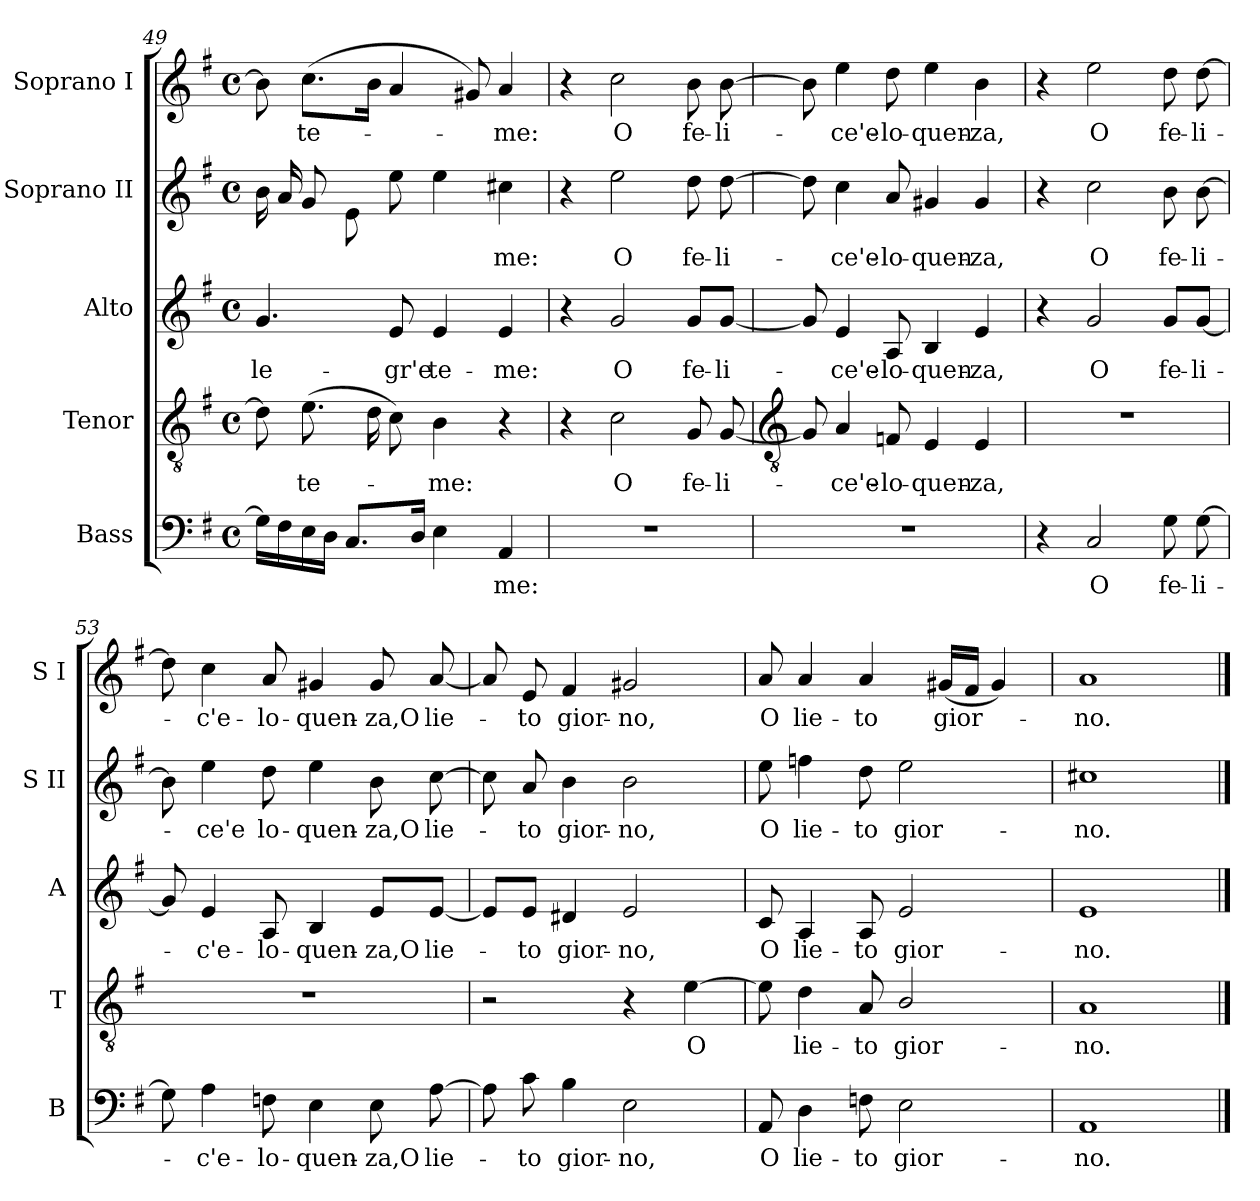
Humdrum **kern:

**kern	**text	**kern	**text	**kern	**text	**kern	**text	**kern	**text
*part5	*part5	*part4	*part4	*part3	*part3	*part2	*part2	*part1	*part1
*staff5	*staff5	*staff4	*staff4	*staff3	*staff3	*staff2	*staff2	*staff1	*staff1
*I"Bass	*	*I"Tenor	*	*I"Alto	*	*I"Soprano II	*	*I"Soprano I	*
*I'B	*	*I'T	*	*I'A	*	*I'S II	*	*I'S I	*
*clefF4	*	*clefGv2	*	*clefG2	*	*clefG2	*	*clefG2	*
*k[f#]	*	*k[f#]	*	*k[f#]	*	*k[f#]	*	*k[f#]	*
*G:	*	*G:	*	*G:	*	*G:	*	*G:	*
*M4/4	*	*M4/4	*	*M4/4	*	*M4/4	*	*M4/4	*
*met(c)	*	*met(c)	*	*met(c)	*	*met(c)	*	*met(c)	*
=49	=49	=49	=49	=49	=49	=49	=49	=49	=49
!	!	!	!	!	!LO:LY:b	!	!	!	!
16GL]	.	8d]	.	4.g	-le-	16bLL	.	8b]	.
16F#	.	.	.	.	.	16a	.	.	.
!	!	!	!LO:LY:b	!	!	!	!	!	!LO:LY:b
16E	.	(>8.eL	te-	.	.	8gJ	.	(<8.ccL	te-
16DJJ	.	.	.	.	.	.	.	.	.
8.CL	.	.	.	.	.	8e\L	.	.	.
.	.	16dL	.	.	.	.	.	16bJ	.
!	!	!	!	!	!LO:LY:b	!	!	!	!
.	.	8cJ)	.	8e	-gr'e	8eeJ	.	4a	.
16DJ	.	.	.	.	.	.	.	.	.
!	!	!	!LO:LY:b	!	!LO:LY:b	!	!	!	!
4E	.	4B	me:	4e	te-	4ee	.	.	.
.	.	.	.	.	.	.	.	8g#X)	.
!	!LO:LY:b	!	!	!	!LO:LY:b	!	!LO:LY:b	!	!LO:LY:b
4AA	me:	4r	.	4e	-me:	4cc#X	me:	4a	me:
=50	=50	=50	=50	=50	=50	=50	=50	=50	=50
1r	.	4r	.	4r	.	4r	.	4r	.
!	!	!	!LO:LY:b	!	!LO:LY:b	!	!LO:LY:b	!	!LO:LY:b
.	.	2c	O	2g	O	2ee	O	2cc	O
!	!	!	!LO:LY:b	!	!LO:LY:b	!	!LO:LY:b	!	!LO:LY:b
.	.	8G	fe-	8g/L	fe-	8dd	fe-	8b	fe-
!	!	!	!LO:LY:b	!	!LO:LY:b	!	!LO:LY:b	!	!LO:LY:b
.	.	[8G	-li-	[8g/J	-li-	[8dd	-li-	[8b	-li-
!!LO:LB:g=z
=51	=51	=51	=51	=51	=51	=51	=51	=51	=51
*	*	*clefGv2	*	*	*	*	*	*	*
1r	.	8G]	.	8g]	.	8dd]	.	8b]	.
!	!	!	!LO:LY:b	!	!LO:LY:b	!	!LO:LY:b	!	!LO:LY:b
.	.	4A	ce'e-	4e	ce'e-	4cc	ce'e-	4ee	ce'e-
!	!	!	!LO:LY:b	!	!LO:LY:b	!	!LO:LY:b	!	!LO:LY:b
.	.	8Fn	-lo-	8A	-lo-	8a	-lo-	8dd	-lo-
!	!	!	!LO:LY:b	!	!LO:LY:b	!	!LO:LY:b	!	!LO:LY:b
.	.	4E	-quen-	4B	-quen-	4g#X	-quen-	4ee	-quen-
!	!	!	!LO:LY:b	!	!LO:LY:b	!	!LO:LY:b	!	!LO:LY:b
.	.	4E	-za,	4e	-za,	4g#	-za,	4b	-za,
=52	=52	=52	=52	=52	=52	=52	=52	=52	=52
4r	.	1r	.	4r	.	4r	.	4r	.
!	!LO:LY:b	!	!	!	!LO:LY:b	!	!LO:LY:b	!	!LO:LY:b
2C	O	.	.	2g	O	2cc	O	2ee	O
!	!LO:LY:b	!	!	!	!LO:LY:b	!	!LO:LY:b	!	!LO:LY:b
8G	fe-	.	.	8g/L	fe-	8b	fe-	8dd	fe-
!	!LO:LY:b	!	!	!	!LO:LY:b	!	!LO:LY:b	!	!LO:LY:b
[8G	-li-	.	.	[8g/J	-li-	[8b	-li-	[8dd	-li-
=53	=53	=53	=53	=53	=53	=53	=53	=53	=53
8G]	.	1r	.	8g]	.	8b]	.	8dd]	.
!	!LO:LY:b	!	!	!	!LO:LY:b	!	!LO:LY:b	!	!LO:LY:b
4A	c'e-	.	.	4e	c'e-	4ee	ce'e	4cc	c'e-
!	!LO:LY:b	!	!	!	!LO:LY:b	!	!LO:LY:b	!	!LO:LY:b
8Fn	-lo-	.	.	8A	-lo-	8dd	lo-	8a	-lo-
!	!LO:LY:b	!	!	!	!LO:LY:b	!	!LO:LY:b	!	!LO:LY:b
4E	-quen-	.	.	4B	-quen-	4ee	-quen-	4g#X	-quen-
!	!LO:LY:b	!	!	!	!LO:LY:b	!	!LO:LY:b	!	!LO:LY:b
8E	-za,O	.	.	8e/L	-za,O	8b	-za,O	8g#	-za,O
!	!LO:LY:b	!	!	!	!LO:LY:b	!	!LO:LY:b	!	!LO:LY:b
[8A	lie-	.	.	[8e/J	lie-	[8cc	lie-	[8a	lie-
=54	=54	=54	=54	=54	=54	=54	=54	=54	=54
8A]	.	2r	.	8e/L]	.	8cc]	.	8a]	.
!	!LO:LY:b	!	!	!	!LO:LY:b	!	!LO:LY:b	!	!LO:LY:b
8c	to	.	.	8e/J	to	8a	to	8e	to
!	!LO:LY:b	!	!	!	!LO:LY:b	!	!LO:LY:b	!	!LO:LY:b
4B	gior-	.	.	4d#X	gior-	4b	gior-	4f#	gior-
!	!LO:LY:b	!	!	!	!LO:LY:b	!	!LO:LY:b	!	!LO:LY:b
2E	-no,	4r	.	2e	-no,	2b	-no,	2g#X	-no,
!	!	!	!LO:LY:b	!	!	!	!	!	!
.	.	[4e	O	.	.	.	.	.	.
=55	=55	=55	=55	=55	=55	=55	=55	=55	=55
!	!LO:LY:b	!	!	!	!LO:LY:b	!	!LO:LY:b	!	!LO:LY:b
8AA	O	8e]	.	8c	O	8ee	O	8a	O
!	!LO:LY:b	!	!LO:LY:b	!	!LO:LY:b	!	!LO:LY:b	!	!LO:LY:b
4D	lie-	4d	lie-	4A	lie-	4ffn	lie-	4a	lie-
!	!LO:LY:b	!	!LO:LY:b	!	!LO:LY:b	!	!LO:LY:b	!	!LO:LY:b
8Fn	-to	8A	-to	8A	-to	8dd	-to	4a	-to
!	!LO:LY:b	!	!LO:LY:b	!	!LO:LY:b	!	!LO:LY:b	!	!
2E	gior-	2B/	gior-	2e	gior-	2ee	gior-	.	.
!	!	!	!	!	!	!	!	!	!LO:LY:b
.	.	.	.	.	.	.	.	(<16g#XLL	gior-
.	.	.	.	.	.	.	.	16f#JJ	.
.	.	.	.	.	.	.	.	4g#)	.
=56	=56	=56	=56	=56	=56	=56	=56	=56	=56
!	!LO:LY:b	!	!LO:LY:b	!	!LO:LY:b	!	!LO:LY:b	!	!LO:LY:b
1AA	-no.	1A	-no.	1e	-no.	1cc#X	-no.	1a	no.
==	==	==	==	==	==	==	==	==	==
*-	*-	*-	*-	*-	*-	*-	*-	*-	*-
